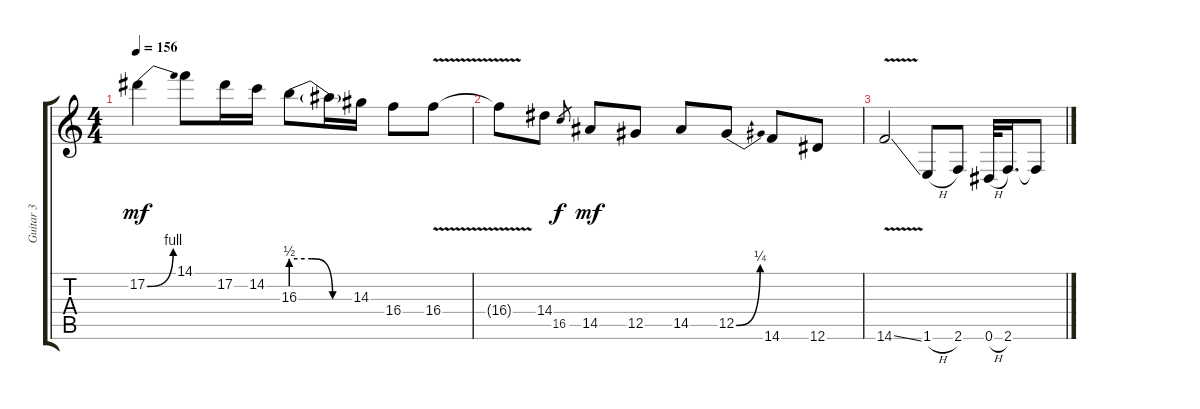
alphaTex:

\track ("Guitar 3" "Guitar 3") {instrument distortionguitar}
\staff {score tabs}
\tuning (Eb4 Bb3 Gb3 Db3 Ab2 Eb2) {hide}
\ts (4 4)
\tempo 156
\clef g2
\ks c
17.2{be (bend 0 0 60 4)}.4{dy mf} 14.1.8 17.2.16 14.2.16 16.3{be (custom 0 2 20 2 40 0 60 0)}.8 16.3{t}.16 14.3.16 16.4.8 16.4{v}.8 |
16.4{t}.8 14.4.8 16.5.8{gr dy f} 14.5.8{dy mf} 12.5.8 14.5.8 12.5{be (bend 0 0 60 1)}.8 14.6.8 12.6.8 |
14.6{v ss}.2 1.6{h}.8 2.6.8 0.6{h}.32 2.6.16{d} 2.6{t}.8
